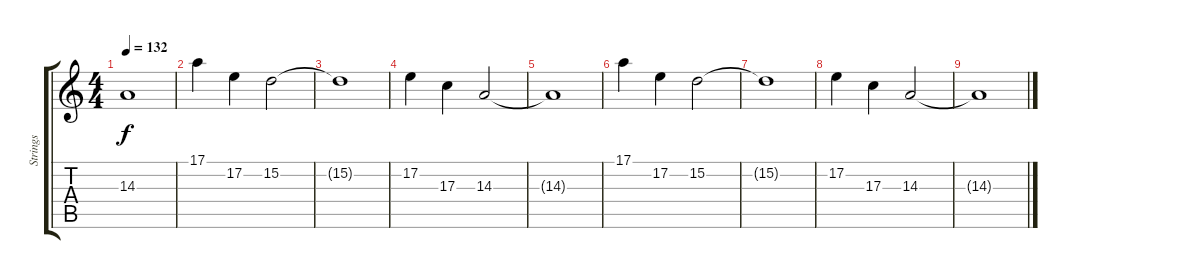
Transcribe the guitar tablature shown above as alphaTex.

\track ("Strings" "Strings") {instrument stringensemble1}
\staff {score tabs}
\tuning (E4 B3 G3 D3 A2 E2) {hide}
\ts (4 4)
\tempo 132
\clef g2
\ks c
14.3{t}.1{dy f} |
17.1.4 17.2.4 15.2.2 |
15.2{t}.1 |
17.2.4 17.3.4 14.3.2 |
14.3{t}.1 |
17.1.4 17.2.4 15.2.2 |
15.2{t}.1 |
17.2.4 17.3.4 14.3.2 |
14.3{t}.1
